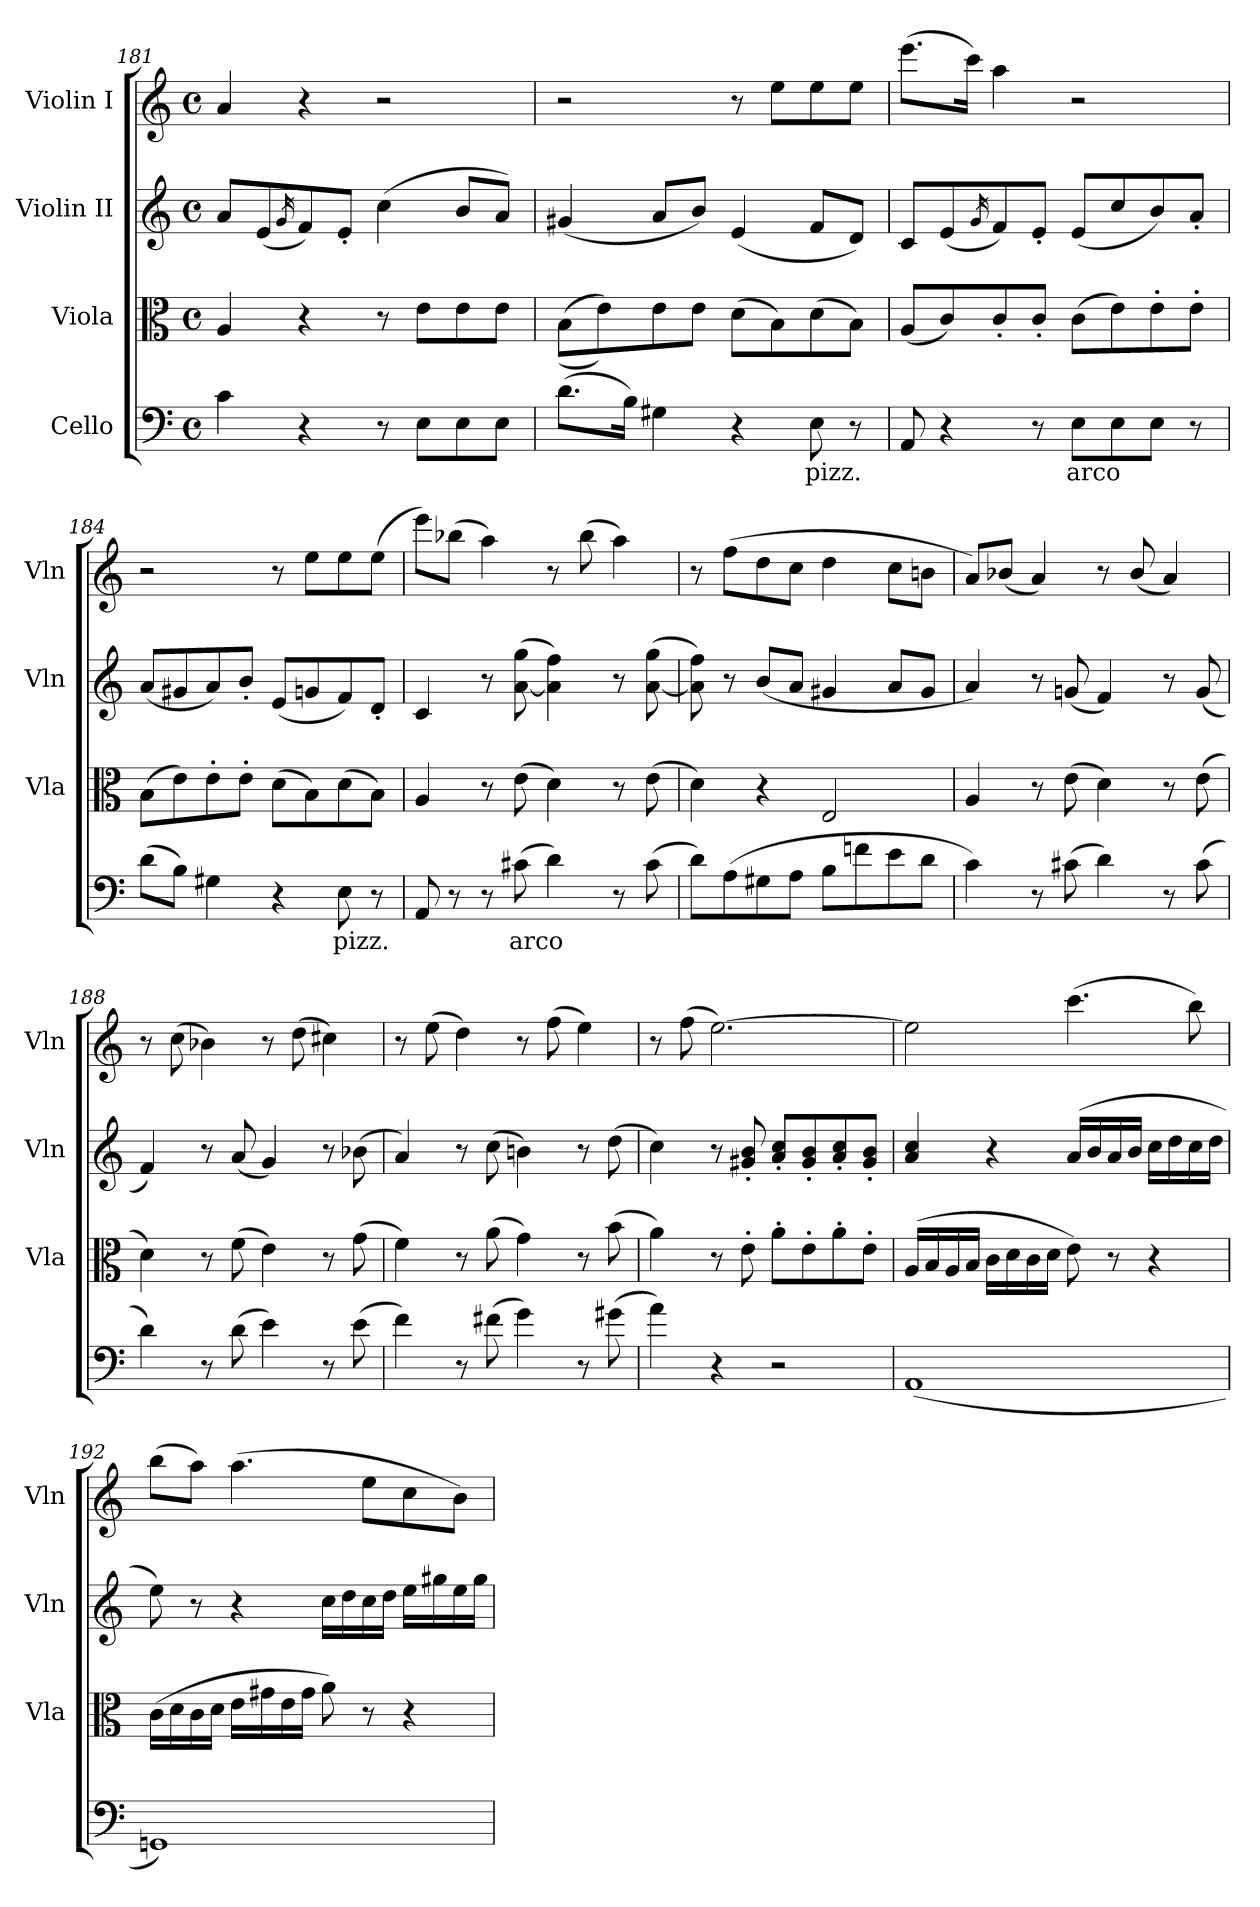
**kern	**text	**kern	**kern	**kern
*part4	*part4	*part3	*part2	*part1
*staff4	*staff4	*staff3	*staff2	*staff1
*I"Cello	*	*I"Viola	*I"Violin II	*I"Violin I
*	*	*I'Vla	*I'Vln	*I'Vln
*clefF4	*	*clefC3	*clefG2	*clefG2
*k[]	*	*k[]	*k[]	*k[]
*M4/4	*	*M4/4	*M4/4	*M4/4
*met(c)	*	*met(c)	*met(c)	*met(c)
=181	=181	=181	=181	=181
4c\	.	4A/	8a/L	4a/
.	.	.	(<8e/	.
.	.	.	16qg/	.
4r	.	4r	8f/)	4r
.	.	.	8e'/J	.
8r	.	8r	(>4cc\	2r
8E\L	.	8e\L	.	.
8E\	.	8e\	8b/L	.
8E\J	.	8e\J	8a/J)	.
!!LO:PB:g=z
=182	=182	=182	=182	=182
(>8.d\L	.	(>(>8B\L	(<4g#X/	2r
.	.	8e\))	.	.
16B\Jk)	.	.	.	.
4G#X\	.	8e\	8a/L	.
.	.	8e\J	8b/J)	.
4r	.	(>8d\L	(<4e/	8r
.	.	8B\)	.	8ee\L
!	!LO:LY:b	!	!	!
8E\	pizz.	(>8d\	8f/L	8ee\
8r	.	8B\J)	8d/J)	8ee\J
=183	=183	=183	=183	=183
8AA/	.	(<8A/L	8c/L	(>8.eee\L
4r	.	8c/)	(<8e/	.
.	.	.	.	16ccc\Jk)
.	.	.	16qg/	.
.	.	8c'/	8f/)	4aa\
8r	.	8c'/J	8e'/J	.
!	!LO:LY:b	!	!	!
8E\L	arco	(>8c\L	(<8e/L	2r
8E\	.	8e\)	8cc/	.
8E\J	.	8e'\	8b/)	.
8r	.	8e'\J	8a'/J	.
=184	=184	=184	=184	=184
(>8d\L	.	(>8B\L	(<8a/L	2r
8B\J)	.	8e\)	8g#X/	.
4G#X\	.	8e'\	8a/)	.
.	.	8e'\J	8b'/J	.
4r	.	(>8d\L	(<8e/L	8r
.	.	8B\)	8gn/	8ee\L
!	!LO:LY:b	!	!	!
8E\	pizz.	(>8d\	8f/)	8ee\
8r	.	8B\J)	8d'/J	(>8ee\J
=185	=185	=185	=185	=185
8AA/	.	4A/	4c/	8eee\L)
8r	.	.	.	(>8bb-X\J
8r	.	8r	8r	4aa\)
!	!LO:LY:b	!	!	!
(>8c#X\	arco	(>8e\	(>[8a\ 8gg\	.
4d\)	.	4d\)	4a\] 4ff\)	8r
.	.	.	.	(>8bb-\
8r	.	8r	8r	4aa\)
(>8c#\	.	(>8e\	(>[8a\ 8gg\	.
=186	=186	=186	=186	=186
8d\L)	.	4d\)	8a\] 8ff\)	8r
(>8A\	.	.	8r	(>8ff\L
8G#X\	.	4r	(<8b/L	8dd\
8A\J	.	.	8a/J	8cc\J
8B\L	.	2E/	4g#X/	4dd\
8fn\	.	.	.	.
8e\	.	.	8a/L	8cc\L
8d\J	.	.	8g#/J	8bn\J
=187	=187	=187	=187	=187
4c\)	.	4A/	4a/)	8a/L)
.	.	.	.	(<8b-X/J
8r	.	8r	8r	4a/)
(>8c#X\	.	(>8e\	(<8gn/	.
4d\)	.	4d\)	4f/)	8r
.	.	.	.	(<8b-/
8r	.	8r	8r	4a/)
(>8c#\	.	(>8e\	(<8g/	.
=188	=188	=188	=188	=188
4d\)	.	4d\)	4f/)	8r
.	.	.	.	(>8cc\
8r	.	8r	8r	4b-X\)
(>8d\	.	(>8f\	(<8a/	.
4e\)	.	4e\)	4g/)	8r
.	.	.	.	(>8dd\
8r	.	8r	8r	4cc#X\)
(>8e\	.	(>8g\	(>8b-X\	.
=189	=189	=189	=189	=189
4f\)	.	4f\)	4a/)	8r
.	.	.	.	(>8ee\
8r	.	8r	8r	4dd\)
(>8f#X\	.	(>8a\	(>8cc\	.
4g\)	.	4g\)	4bn\)	8r
.	.	.	.	(>8ff\
8r	.	8r	8r	4ee\)
(>8g#X\	.	(>8b\	(>8dd\	.
!!LO:LB:g=z
=190	=190	=190	=190	=190
4a\)	.	4a\)	4cc\)	8r
.	.	.	.	(>8ff\
4r	.	8r	8r	[2.ee\)
.	.	8e'\	8g#X/' 8b/'	.
2r	.	8a'\L	8a/' 8cc/'L	.
.	.	8e'\	8g#/' 8b/'	.
.	.	8a'\	8a/' 8cc/'	.
.	.	8e'\J	8g#/' 8b/'J	.
=191	=191	=191	=191	=191
(<1AA	.	(>16A/LL	4a/ 4cc/	2ee\]
.	.	16B/	.	.
.	.	16A/	.	.
.	.	16B/JJ	.	.
.	.	16c\LL	4r	.
.	.	16d\	.	.
.	.	16c\	.	.
.	.	16d\JJ	.	.
.	.	8e\)	(>16a/LL	(>4.ccc\
.	.	.	16b/	.
.	.	8r	16a/	.
.	.	.	16b/JJ	.
.	.	4r	16cc\LL	.
.	.	.	16dd\	.
.	.	.	16cc\	8bb\)
.	.	.	16dd\JJ	.
=192	=192	=192	=192	=192
1GGn)	.	(>16c\LL	8ee\)	(>8bb\L
.	.	16d\	.	.
.	.	16c\	8r	8aa\J)
.	.	16d\JJ	.	.
.	.	16e\LL	4r	(>4.aa\
.	.	16g#X\	.	.
.	.	16e\	.	.
.	.	16g#\JJ	.	.
.	.	8a\)	16cc\LL	.
.	.	.	16dd\	.
.	.	8r	16cc\	8ee\L
.	.	.	16dd\JJ	.
.	.	4r	16ee\LL	8cc\
.	.	.	16gg#X\	.
.	.	.	16ee\	8b\J)
.	.	.	16gg#\JJ	.
=	=	=	=	=
*-	*-	*-	*-	*-
